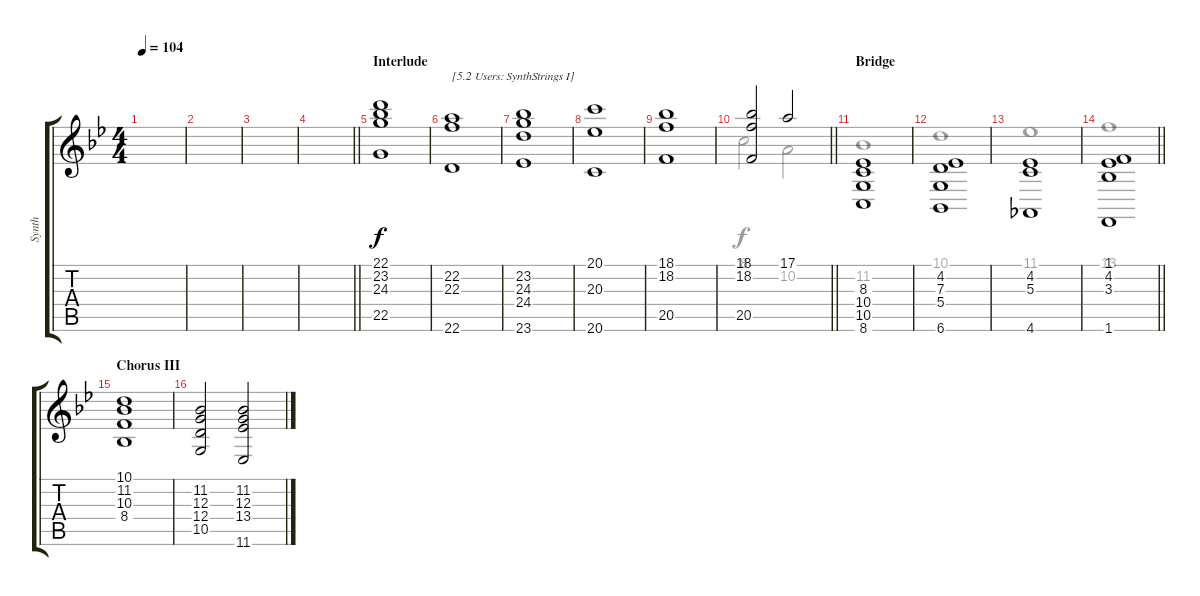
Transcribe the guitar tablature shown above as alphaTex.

\track ("Synth" "Synth") {instrument synthstrings1}
\staff {score tabs}
\tuning (E4 B3 G3 D3 A2 E2) {hide}
\voice
\ts (4 4)
\tempo 104
\clef g2
\ks bb
|
|
|
\barLineRight lightlight
|
\section ("" "Interlude")
(22.1 23.2 24.3 22.5).1 |
(22.2 22.3 22.6).1{txt "[5.2 Users: SynthStrings I]"} |
(23.2 24.3 24.4 23.6).1 |
(20.1 20.3 20.6).1 |
(18.1 18.2 20.5).1 |
\barLineRight lightlight
(18.1 18.2 20.5).2 17.1.2 |
\section ("" "Bridge")
(8.3 10.4 10.5 8.6).1 |
(4.2 7.3 5.4 6.6).1 |
(4.2 5.3 4.6).1 |
\barLineRight lightlight
(1.1 4.2 3.3 1.6).1 |
\section ("" "Chorus III")
(10.1 11.2 10.3 8.4).1 |
(11.2 12.3 12.4 10.5).2 (11.2 12.3 13.4 11.6).2
\voice
\clef g2
\ottava regular
\simile none
\ks bb
|
|
|
\barLineRight lightlight
|
|
|
|
|
|
\barLineRight lightlight
8.1.2 10.2.2 |
11.2.1 |
10.1.1 |
11.1.1 |
\barLineRight lightlight
13.1.1 |
|
